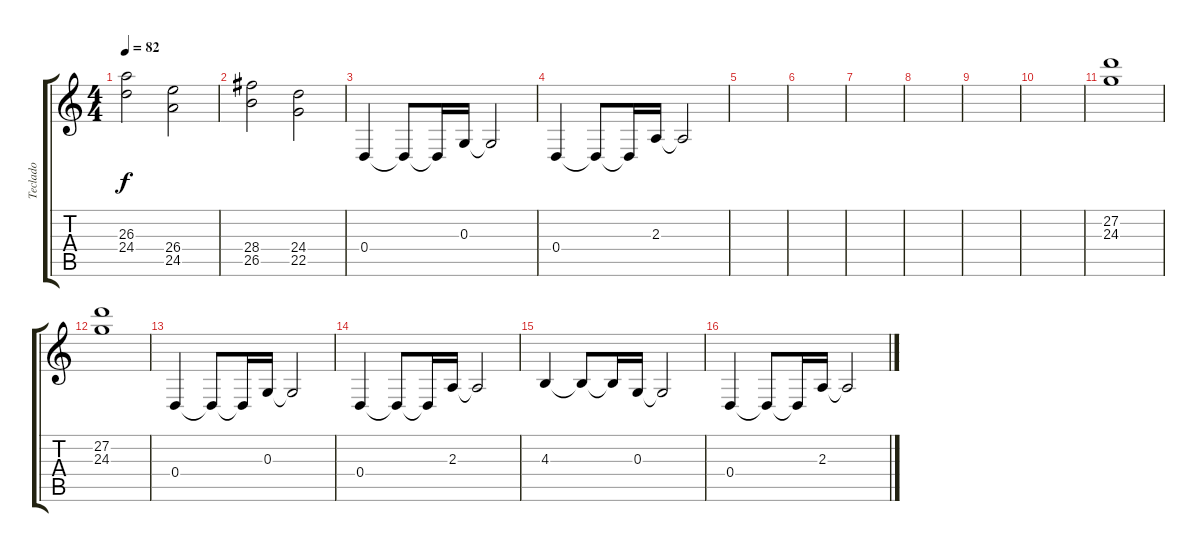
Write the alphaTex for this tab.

\track ("Teclado" "Teclado") {instrument stringensemble1}
\staff {score tabs}
\tuning (E4 B3 G3 D3 A2 E2) {hide}
\ts (4 4)
\tempo 82
\clef g2
\ks c
(26.3 24.4).2{dy f} (26.4 24.5).2 |
(28.4 26.5).2 (24.4 22.5).2 |
0.4.4{volume 8 instrument stringensemble1} 0.4{t}.8 0.4{t}.16 0.3.16 0.3{t}.2 |
0.4.4 0.4{t}.8 0.4{t}.16 2.3.16 2.3{t}.2 |
|
|
|
|
|
|
(27.2 24.3).1{volume 5 instrument rockorgan} |
(27.2 24.3).1 |
0.4.4 0.4{t}.8 0.4{t}.16 0.3.16 0.3{t}.2 |
0.4.4 0.4{t}.8 0.4{t}.16 2.3.16 2.3{t}.2 |
4.3.4 4.3{t}.8 4.3{t}.16 0.3.16 0.3{t}.2 |
0.4.4 0.4{t}.8 0.4{t}.16 2.3.16 2.3{t}.2
